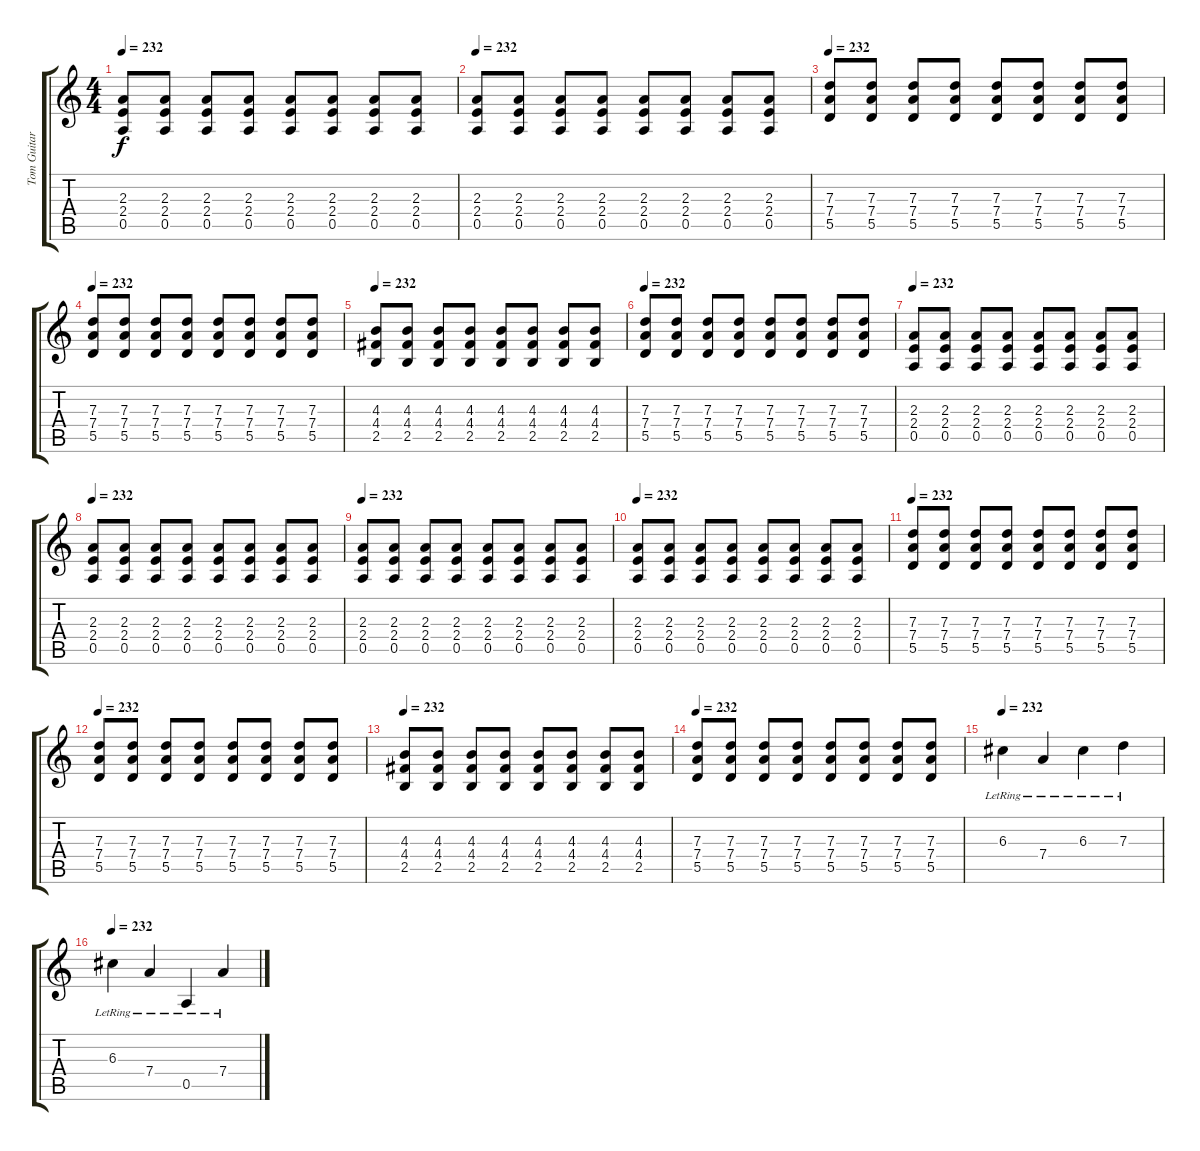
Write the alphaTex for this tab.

\track ("Tom Guitar 1" "Tom Guitar") {instrument distortionguitar}
\staff {score tabs}
\tuning (E4 B3 G3 D3 A2 E2) {hide}
\ts (4 4)
\tempo 232
\clef g2
\ks c
(2.3 2.4 0.5).8{dy f} (2.3 2.4 0.5).8 (2.3 2.4 0.5).8 (2.3 2.4 0.5).8 (2.3 2.4 0.5).8 (2.3 2.4 0.5).8 (2.3 2.4 0.5).8 (2.3 2.4 0.5).8 |
\tempo 232
(2.3 2.4 0.5).8 (2.3 2.4 0.5).8 (2.3 2.4 0.5).8 (2.3 2.4 0.5).8 (2.3 2.4 0.5).8 (2.3 2.4 0.5).8 (2.3 2.4 0.5).8 (2.3 2.4 0.5).8 |
\tempo 232
(7.3 7.4 5.5).8 (7.3 7.4 5.5).8 (7.3 7.4 5.5).8 (7.3 7.4 5.5).8 (7.3 7.4 5.5).8 (7.3 7.4 5.5).8 (7.3 7.4 5.5).8 (7.3 7.4 5.5).8 |
\tempo 232
(7.3 7.4 5.5).8 (7.3 7.4 5.5).8 (7.3 7.4 5.5).8 (7.3 7.4 5.5).8 (7.3 7.4 5.5).8 (7.3 7.4 5.5).8 (7.3 7.4 5.5).8 (7.3 7.4 5.5).8 |
\tempo 232
(4.3 4.4 2.5).8 (4.3 4.4 2.5).8 (4.3 4.4 2.5).8 (4.3 4.4 2.5).8 (4.3 4.4 2.5).8 (4.3 4.4 2.5).8 (4.3 4.4 2.5).8 (4.3 4.4 2.5).8 |
\tempo 232
(7.3 7.4 5.5).8 (7.3 7.4 5.5).8 (7.3 7.4 5.5).8 (7.3 7.4 5.5).8 (7.3 7.4 5.5).8 (7.3 7.4 5.5).8 (7.3 7.4 5.5).8 (7.3 7.4 5.5).8 |
\tempo 232
(2.3 2.4 0.5).8 (2.3 2.4 0.5).8 (2.3 2.4 0.5).8 (2.3 2.4 0.5).8 (2.3 2.4 0.5).8 (2.3 2.4 0.5).8 (2.3 2.4 0.5).8 (2.3 2.4 0.5).8 |
\tempo 232
(2.3 2.4 0.5).8 (2.3 2.4 0.5).8 (2.3 2.4 0.5).8 (2.3 2.4 0.5).8 (2.3 2.4 0.5).8 (2.3 2.4 0.5).8 (2.3 2.4 0.5).8 (2.3 2.4 0.5).8 |
\tempo 232
(2.3 2.4 0.5).8 (2.3 2.4 0.5).8 (2.3 2.4 0.5).8 (2.3 2.4 0.5).8 (2.3 2.4 0.5).8 (2.3 2.4 0.5).8 (2.3 2.4 0.5).8 (2.3 2.4 0.5).8 |
\tempo 232
(2.3 2.4 0.5).8 (2.3 2.4 0.5).8 (2.3 2.4 0.5).8 (2.3 2.4 0.5).8 (2.3 2.4 0.5).8 (2.3 2.4 0.5).8 (2.3 2.4 0.5).8 (2.3 2.4 0.5).8 |
\tempo 232
(7.3 7.4 5.5).8 (7.3 7.4 5.5).8 (7.3 7.4 5.5).8 (7.3 7.4 5.5).8 (7.3 7.4 5.5).8 (7.3 7.4 5.5).8 (7.3 7.4 5.5).8 (7.3 7.4 5.5).8 |
\tempo 232
(7.3 7.4 5.5).8 (7.3 7.4 5.5).8 (7.3 7.4 5.5).8 (7.3 7.4 5.5).8 (7.3 7.4 5.5).8 (7.3 7.4 5.5).8 (7.3 7.4 5.5).8 (7.3 7.4 5.5).8 |
\tempo 232
(4.3 4.4 2.5).8 (4.3 4.4 2.5).8 (4.3 4.4 2.5).8 (4.3 4.4 2.5).8 (4.3 4.4 2.5).8 (4.3 4.4 2.5).8 (4.3 4.4 2.5).8 (4.3 4.4 2.5).8 |
\tempo 232
(7.3 7.4 5.5).8 (7.3 7.4 5.5).8 (7.3 7.4 5.5).8 (7.3 7.4 5.5).8 (7.3 7.4 5.5).8 (7.3 7.4 5.5).8 (7.3 7.4 5.5).8 (7.3 7.4 5.5).8 |
\tempo 232
6.3{lr}.4 7.4{lr}.4 6.3{lr}.4 7.3{lr}.4 |
\tempo 232
6.3{lr}.4 7.4{lr}.4 0.5{lr}.4 7.4{lr}.4
